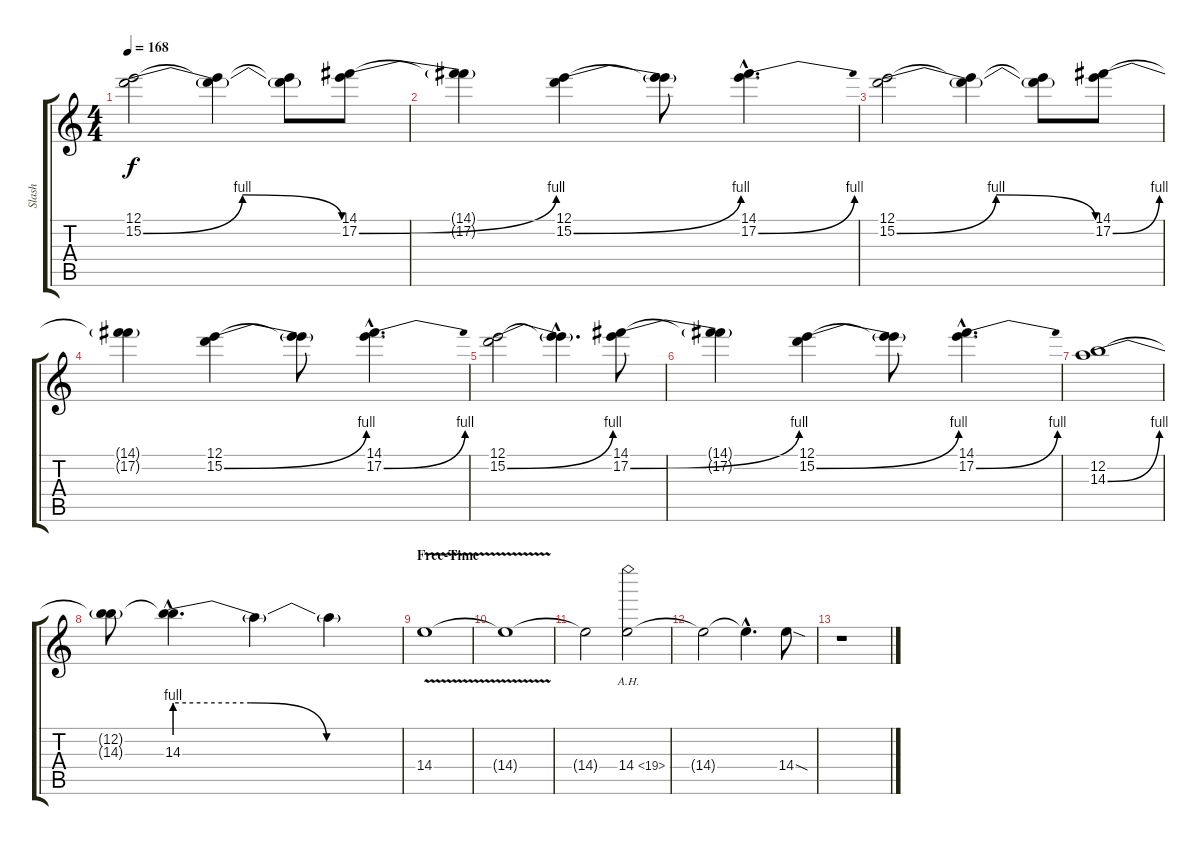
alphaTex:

\track ("Slash" "Slash") {instrument overdrivenguitar}
\staff {score tabs}
\tuning (E4 B3 G3 D3 A2 E2) {hide}
\ts (4 4)
\tempo 168
\clef g2
\ks c
(12.1 15.2{be (bendrelease 0 0 6 4 45 4 60 0)}).2{dy f} (12.1{t} 15.2{t}).4 (12.1{t} 15.2{t}).8 (14.1 17.2{be (bend 0 0 60 4)}).8 |
(14.1{t} 17.2{t}).4 (12.1 15.2{be (bend 0 0 60 4)}).4 (12.1{t} 15.2{t}).8 (14.1{hac} 17.2{be (bend 0 0 60 4) hac}).4{d} |
(12.1 15.2{be (bendrelease 0 0 6 4 45 4 60 0)}).2 (12.1{t} 15.2{t}).4 (12.1{t} 15.2{t}).8 (14.1 17.2{be (bend 0 0 60 4)}).8 |
(14.1{t} 17.2{t}).4 (12.1 15.2{be (bend 0 0 60 4)}).4 (12.1{t} 15.2{t}).8 (14.1{hac} 17.2{be (bend 0 0 60 4) hac}).4{d} |
(12.1 15.2{be (bend 0 0 60 4)}).2 (12.1{hac t} 15.2{hac t}).4{d} (14.1 17.2{be (bend 0 0 60 4)}).8 |
(14.1{t} 17.2{t}).4 (12.1 15.2{be (bend 0 0 60 4)}).4 (12.1{t} 15.2{t}).8 (14.1{hac} 17.2{be (bend 0 0 60 4) hac}).4{d} |
(12.2 14.3{be (bend 0 0 60 4)}).1 |
(12.2{t} 14.3{t}).8 (12.2{hac t} 14.3{be (custom 0 4 20 4 40 0 60 0) hac}).4{d} 14.3{t}.4 14.3{t}.4 |
\section ("" "Free-Time")
14.4{v}.1 |
14.4{t}.1 |
14.4{t}.2 14.4{ah 5}.2 |
14.4{t}.2 14.4{hac t}.4{d} 14.4{sod}.8 |
r.1
